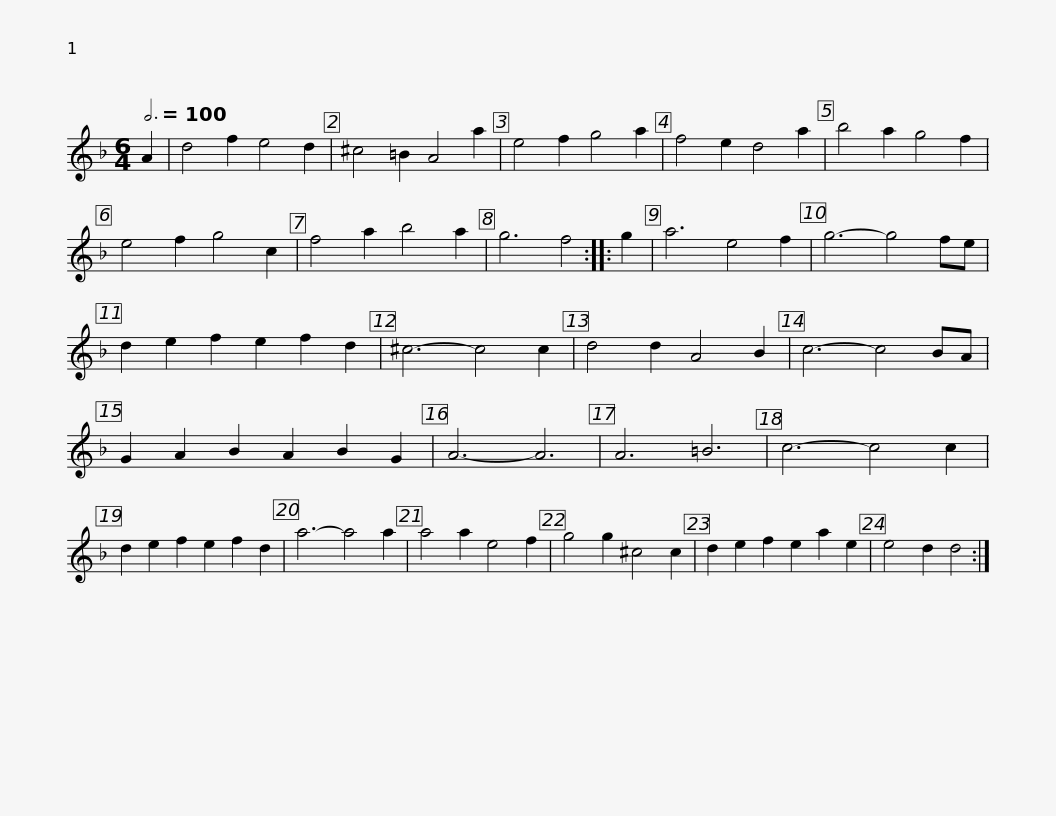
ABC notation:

X:1
L:1/8
Q:3/4=100
M:6/4
I:linebreak $
K:Dmin
V:1 treble
V:1
 A2 | d4 f2 e4 d2 | ^c4 =B2 A4 a2 | e4 f2 g4 a2 | f4 e2 d4 a2 | %5
 b4 a2 g4 f2 | e4 f2 g4 c2 | f4 a2 b4 a2 | g6 f4 :: g2 |$ %10
 a6 e4 f2 | g6- g4 fe | d2 e2 f2 e2 f2 d2 | ^c6- c4 c2 | d4 d2 A4 B2 | %15
 c6- c4 BA | G2 A2 B2 A2 B2 G2 | A6- A6 | A6 =B6 |$ c6- c4 c2 | %20
 d2 e2 f2 e2 f2 d2 | a6- a4 a2 | a4 a2 e4 f2 | g4 g2 ^c4 c2 | d2 e2 f2 e2 a2 e2 | %25
 e4 d2 d4 :| %26
